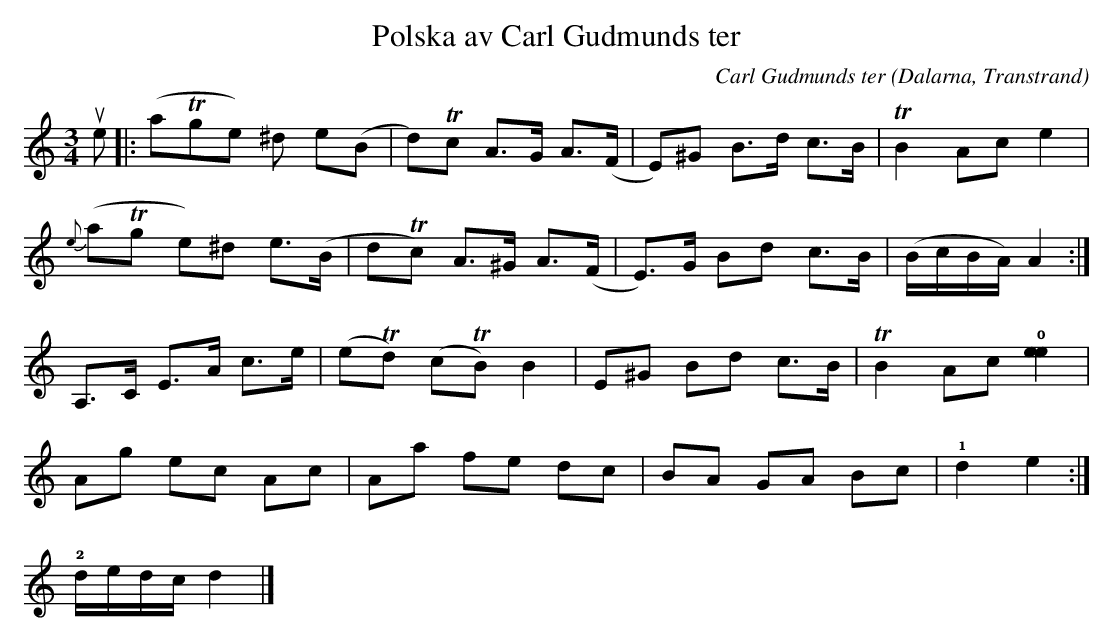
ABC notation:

X:1
T:Polska av Carl Gudmunds ter
C:Carl Gudmunds ter
O:Dalarna, Transtrand
M:3/4
L:1/8
K:Am
ue|:(aTge) ^d e(B|d)Tc A>G A>(F|E)^G B>d c>B | TB2 Ac e2|
{e}(aTg e)^d e>(B|dTc) A>^G A>(F|E)>G Bd c>B | (B/c/B/A/) A2 :|
A,>C E>A c>e|(eTd) (cTB) B2 | E^G Bd c>B | TB2 Ac !0! [e2e2]|
Ag ec Ac | Aa fe dc| BA GA Bc | !1! d2 e2 :|
!2! d/e/d/c/ d2 |]
